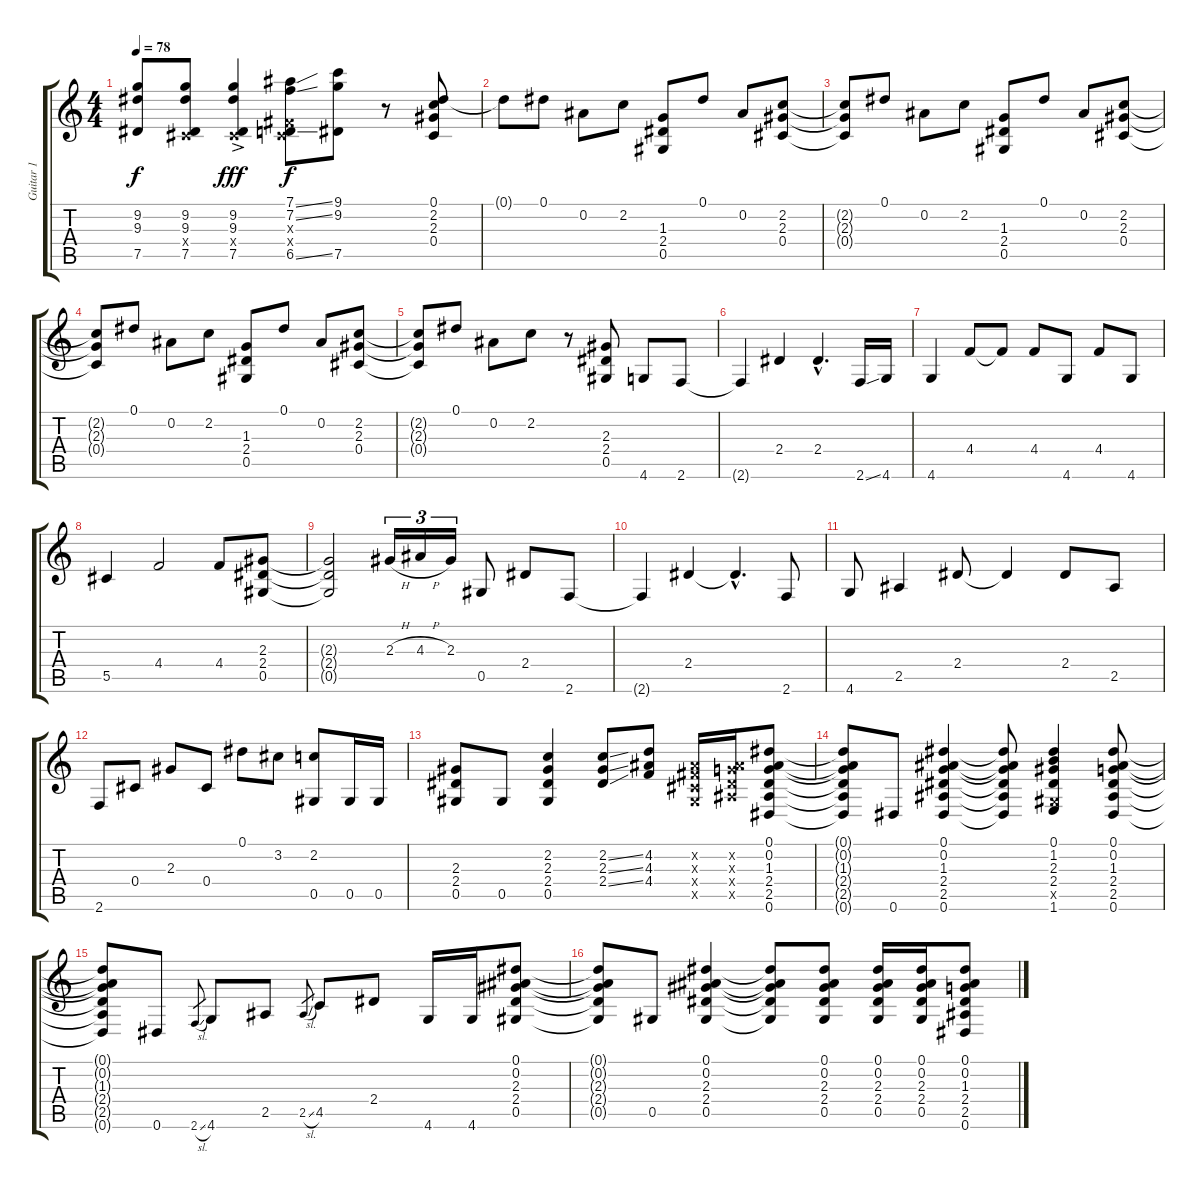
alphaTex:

\track ("Guitar 1" "Guitar 1") {instrument distortionguitar}
\staff {score tabs}
\tuning (Eb4 Bb3 Gb3 Db3 Ab2 Eb2) {hide}
\ts (4 4)
\tempo 78
\clef g2
\ks c
(9.2{t} 9.3{t} 7.5{t}).8{dy f} (9.2 9.3 0.4{x} 7.5).8 (9.2{ac} 9.3{ac} 0.4{x} 7.5{ac}).4{dy fff} (7.1{ss} 7.2{ss} 0.3{x} 0.4{x} 6.5{ss}).8{dy f} (9.1 9.2 7.5).8 r.8 (0.1 2.2 2.3 0.4).8 |
0.1{t}.8 0.1.8 0.2.8 2.2.8 (1.3 2.4 0.5).8 0.1.8 0.2.8 (2.2 2.3 0.4).8 |
(2.2{t} 2.3{t} 0.4{t}).8 0.1.8 0.2.8 2.2.8 (1.3 2.4 0.5).8 0.1.8 0.2.8 (2.2 2.3 0.4).8 |
(2.2{t} 2.3{t} 0.4{t}).8 0.1.8 0.2.8 2.2.8 (1.3 2.4 0.5).8 0.1.8 0.2.8 (2.2 2.3 0.4).8 |
(2.2{t} 2.3{t} 0.4{t}).8 0.1.8 0.2.8 2.2.8 r.8 (2.3 2.4 0.5).8 4.6.8 2.6.8 |
2.6{t}.4 2.4.4 2.4{hac}.4{d} 2.6{ss}.16 4.6.16 |
4.6.4 4.4.8 4.4{t}.8 4.4.8 4.6.8 4.4.8 4.6.8 |
5.5.4 4.4.2 4.4.8 (2.3 2.4 0.5).8 |
(2.3{t} 2.4{t} 0.5{t}).2 2.3{h}.16{tu (3 2)} 4.3{h}.16{tu (3 2)} 2.3.16{tu (3 2)} 0.5.8 2.4.8 2.6.8 |
2.6{t}.4 2.4.4 2.4{hac t}.4{d} 2.6.8 |
4.6.8 2.5.4 2.4.8 2.4{t}.4 2.4.8 2.5.8 |
2.6.8 0.4.8 2.3.8 0.4.8 0.1.8 3.2.8 (2.2 0.5).8 0.5.16 0.5.16 |
(2.3 2.4 0.5).8 0.5.8 (2.2 2.3 2.4 0.5).4 (2.2{ss} 2.3{ss} 2.4{ss}).8 (4.2 4.3 4.4).8 (0.2{x} 0.3{x} 0.4{x} 0.5{x}).16 (0.2{x} 1.3{x} 2.4{x} 2.5{x}).16 (0.1 0.2 1.3 2.4 2.5 0.6).8 |
(0.1{t} 0.2{t} 1.3{t} 2.4{t} 2.5{t} 0.6{t}).8 0.6.8 (0.1 0.2 1.3 2.4 2.5 0.6).4 (0.1{t} 0.2{t} 1.3{t} 2.4{t} 2.5{t} 0.6{t}).8 (0.1 1.2 2.3 2.4 0.5{x} 1.6).4 (0.1 0.2 1.3 2.4 2.5 0.6).8 |
(0.1{t} 0.2{t} 1.3{t} 2.4{t} 2.5{t} 0.6{t}).8 0.6.8 2.6{sl}.8{gr} 4.6.8 2.5.8 2.5{sl}.8{gr} 4.5.8 2.4.8 4.6.16 4.6.16 (0.1 0.2 2.3 2.4 0.5).8 |
(0.1{t} 0.2{t} 2.3{t} 2.4{t} 0.5{t}).8 0.5.8 (0.1 0.2 2.3 2.4 0.5).4 (0.1{t} 0.2{t} 2.3{t} 2.4{t} 0.5{t}).8 (0.1 0.2 2.3 2.4 0.5).8 (0.1 0.2 2.3 2.4 0.5).16 (0.1 0.2 2.3 2.4 0.5).16 (0.1 0.2 1.3 2.4 2.5 0.6).8
